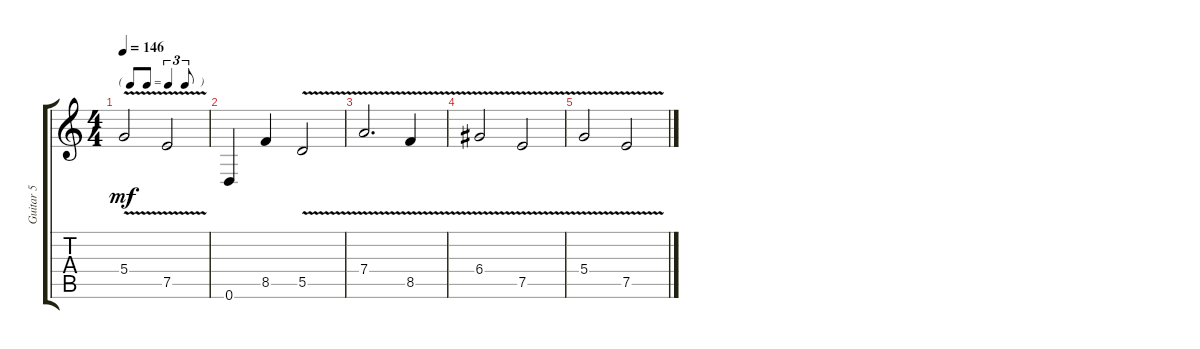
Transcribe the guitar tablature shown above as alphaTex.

\track ("Guitar 5" "Guitar 5") {instrument distortionguitar}
\staff {score tabs}
\tuning (E4 B3 G3 D3 A2 D2) {hide}
\ts (4 4)
\tf triplet8th
\tempo 146
\clef g2
\ks c
5.4{v}.2{dy mf} 7.5{v}.2 |
0.6.4 8.5.4 5.5{v}.2 |
7.4{v}.2{d} 8.5{v}.4 |
6.4{v}.2 7.5{v}.2 |
5.4{v}.2 7.5{v}.2
